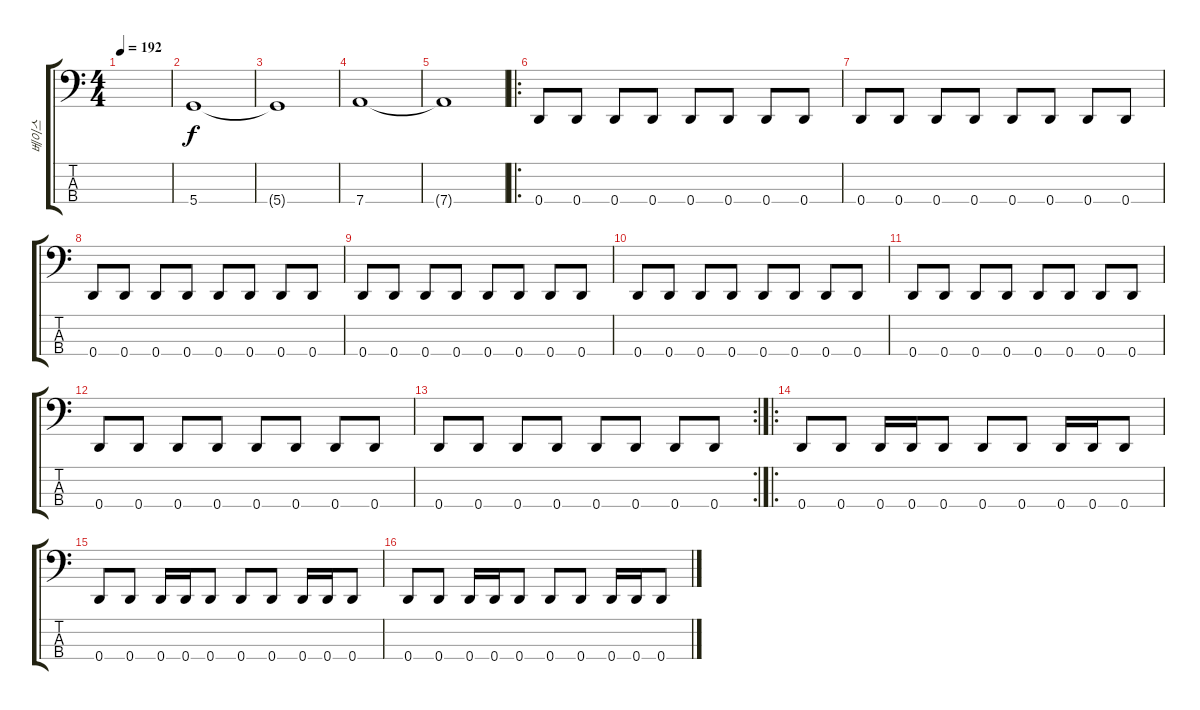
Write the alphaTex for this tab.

\track ("베이스" "베이스") {instrument electricbassfinger}
\staff {score tabs}
\tuning (G2 D2 A1 D1) {hide}
\ts (4 4)
\tempo 192
\clef f4
\ks c
|
5.4.1 |
5.4{t}.1 |
7.4.1 |
7.4{t}.1 |
\ro
0.4.8 0.4.8 0.4.8 0.4.8 0.4.8 0.4.8 0.4.8 0.4.8 |
0.4.8 0.4.8 0.4.8 0.4.8 0.4.8 0.4.8 0.4.8 0.4.8 |
0.4.8 0.4.8 0.4.8 0.4.8 0.4.8 0.4.8 0.4.8 0.4.8 |
0.4.8 0.4.8 0.4.8 0.4.8 0.4.8 0.4.8 0.4.8 0.4.8 |
0.4.8 0.4.8 0.4.8 0.4.8 0.4.8 0.4.8 0.4.8 0.4.8 |
0.4.8 0.4.8 0.4.8 0.4.8 0.4.8 0.4.8 0.4.8 0.4.8 |
0.4.8 0.4.8 0.4.8 0.4.8 0.4.8 0.4.8 0.4.8 0.4.8 |
\rc 2
0.4.8 0.4.8 0.4.8 0.4.8 0.4.8 0.4.8 0.4.8 0.4.8 |
\ro
0.4.8 0.4.8 0.4.16 0.4.16 0.4.8 0.4.8 0.4.8 0.4.16 0.4.16 0.4.8 |
0.4.8 0.4.8 0.4.16 0.4.16 0.4.8 0.4.8 0.4.8 0.4.16 0.4.16 0.4.8 |
0.4.8 0.4.8 0.4.16 0.4.16 0.4.8 0.4.8 0.4.8 0.4.16 0.4.16 0.4.8
